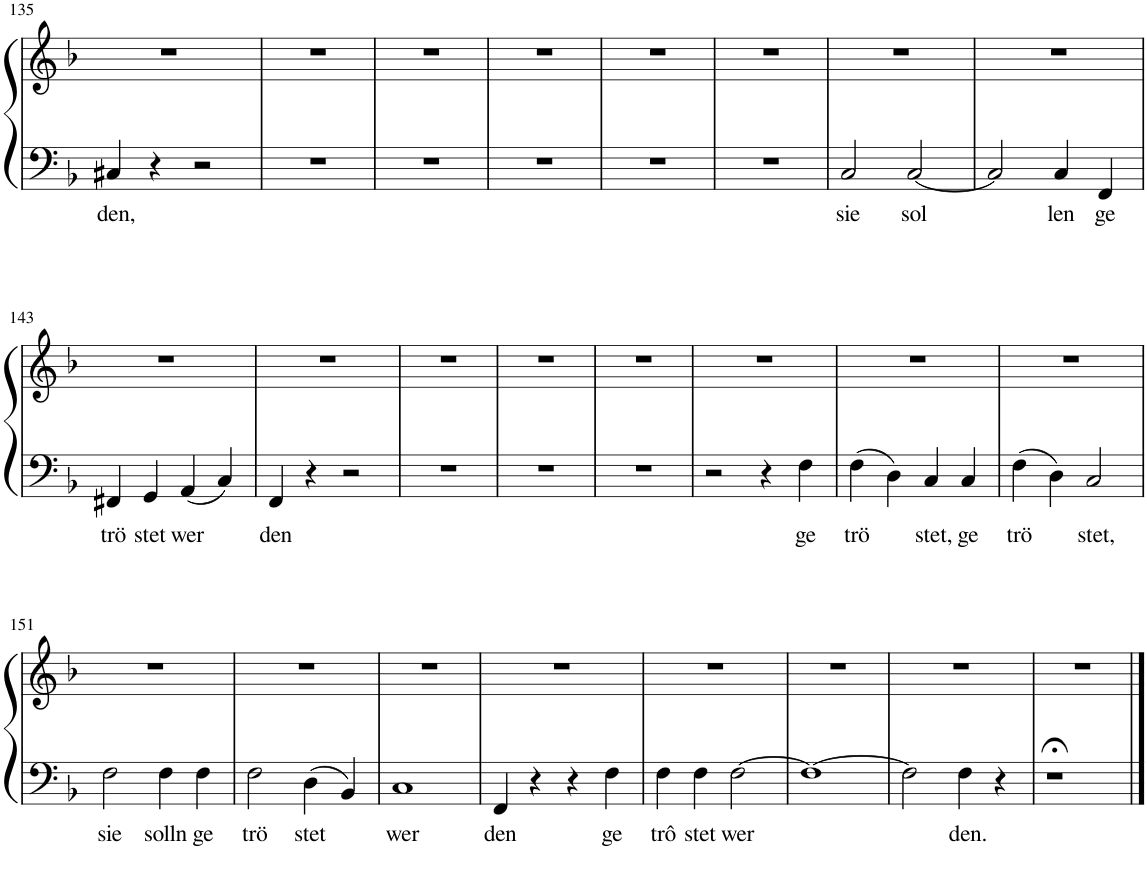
**kern	**text	**kern
*part1	*part1	*part1
*staff2	*staff2	*staff1
*I"Piano	*	*
*I'Pno.	*	*
!!LO:PB:g=z
*clefF4	*	*clefG2
*k[b-]	*	*k[b-]
*M4/4	*	*M4/4
=135	=135	=135
!	!LO:LY:b	!
4C#X/	den,	1r
4r	.	.
2r	.	.
=136	=136	=136
1r	.	1r
=137	=137	=137
1r	.	1r
=138	=138	=138
1r	.	1r
=139	=139	=139
1r	.	1r
=140	=140	=140
1r	.	1r
=141	=141	=141
!	!LO:LY:b	!
2C/	sie	1r
!	!LO:LY:b	!
[2C/	sol	.
=142	=142	=142
2C/]	.	1r
!	!LO:LY:b	!
4C/	len	.
!	!LO:LY:b	!
4FF/	ge	.
!!LO:LB:g=z
=143	=143	=143
!	!LO:LY:b	!
4FF#X/	trö	1r
!	!LO:LY:b	!
4GG/	stet	.
!	!LO:LY:b	!
4AA/	wer	.
4C/	.	.
=144	=144	=144
!	!LO:LY:b	!
4FF/	den	1r
4r	.	.
2r	.	.
=145	=145	=145
1r	.	1r
=146	=146	=146
1r	.	1r
=147	=147	=147
1r	.	1r
=148	=148	=148
2r	.	1r
4r	.	.
!	!LO:LY:b	!
4F\	ge	.
=149	=149	=149
!	!LO:LY:b	!
4F\	trö	1r
4D\	.	.
!	!LO:LY:b	!
4C/	stet,	.
!	!LO:LY:b	!
4C/	ge	.
=150	=150	=150
!	!LO:LY:b	!
4F\	trö	1r
4D\	.	.
!	!LO:LY:b	!
2C/	stet,	.
!!LO:LB:g=z
=151	=151	=151
!	!LO:LY:b	!
2F\	sie	1r
!	!LO:LY:b	!
4F\	solln	.
!	!LO:LY:b	!
4F\	ge	.
=152	=152	=152
!	!LO:LY:b	!
2F\	trö	1r
!	!LO:LY:b	!
4D\	stet	.
4BB-/	.	.
=153	=153	=153
!	!LO:LY:b	!
1C	wer	1r
=154	=154	=154
!	!LO:LY:b	!
4FF/	den	1r
4r	.	.
4r	.	.
!	!LO:LY:b	!
4F\	ge	.
=155	=155	=155
!	!LO:LY:b	!
4F\	trô	1r
!	!LO:LY:b	!
4F\	stet	.
!	!LO:LY:b	!
[2F\	wer	.
=156	=156	=156
1F_	.	1r
=157	=157	=157
2F\]	.	1r
!	!LO:LY:b	!
4F\	den.	.
4r	.	.
=158	=158	=158
1r;<	.	1r
==	==	==
*-	*-	*-
